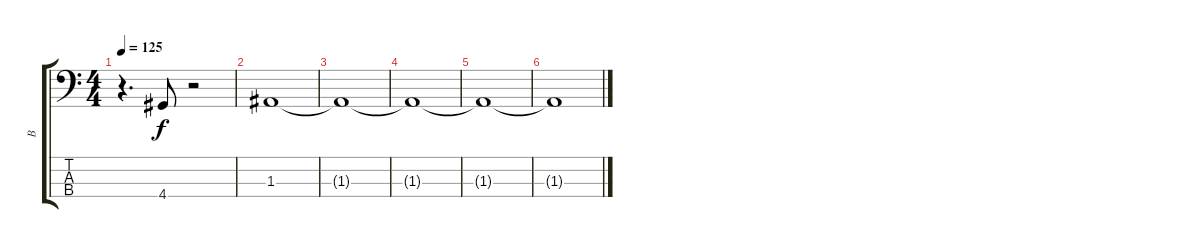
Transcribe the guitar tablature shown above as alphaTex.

\track ("B" "B") {instrument electricbassfinger}
\staff {score tabs}
\tuning (G2 D2 A1 E1) {hide}
\ts (4 4)
\tempo 125
\clef f4
\ks c
r.4{d dy f} 4.4.8 r.2 |
1.3.1{volume 0} |
1.3{t}.1 |
1.3{t}.1 |
1.3{t}.1 |
1.3{t}.1
